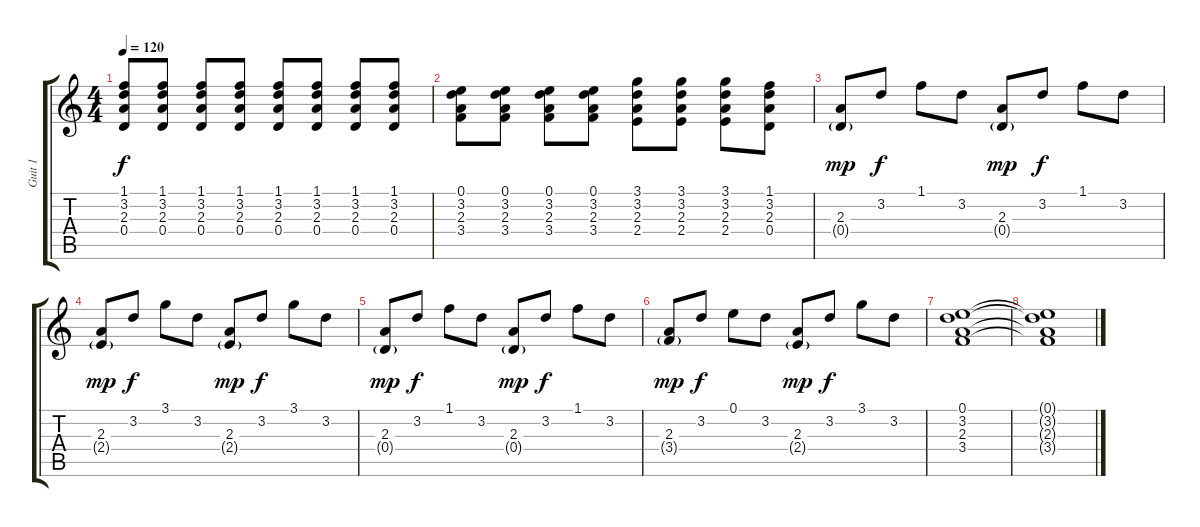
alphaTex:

\track ("Guit 1" "Guit 1") {instrument acousticguitarnylon}
\staff {score tabs}
\tuning (E4 B3 G3 D3 A2 E2) {hide}
\ts (4 4)
\tempo 120
\clef g2
\ks c
(1.1 3.2 2.3 0.4).8{dy f} (1.1 3.2 2.3 0.4).8 (1.1 3.2 2.3 0.4).8 (1.1 3.2 2.3 0.4).8 (1.1 3.2 2.3 0.4).8 (1.1 3.2 2.3 0.4).8 (1.1 3.2 2.3 0.4).8 (1.1 3.2 2.3 0.4).8 |
(0.1 3.2 2.3 3.4).8 (0.1 3.2 2.3 3.4).8 (0.1 3.2 2.3 3.4).8 (0.1 3.2 2.3 3.4).8 (3.1 3.2 2.3 2.4).8 (3.1 3.2 2.3 2.4).8 (3.1 3.2 2.3 2.4).8 (1.1 3.2 2.3 0.4).8 |
(2.3 0.4{g}).8{dy mp volume 7} 3.2.8{dy f} 1.1.8 3.2.8 (2.3 0.4{g}).8{dy mp} 3.2.8{dy f} 1.1.8 3.2.8 |
(2.3 2.4{g}).8{dy mp} 3.2.8{dy f} 3.1.8 3.2.8 (2.3 2.4{g}).8{dy mp} 3.2.8{dy f} 3.1.8 3.2.8 |
(2.3 0.4{g}).8{dy mp} 3.2.8{dy f} 1.1.8 3.2.8 (2.3 0.4{g}).8{dy mp} 3.2.8{dy f} 1.1.8 3.2.8 |
(2.3 3.4{g}).8{dy mp} 3.2.8{dy f} 0.1.8 3.2.8 (2.3 2.4{g}).8{dy mp} 3.2.8{dy f} 3.1.8 3.2.8 |
(0.1 3.2 2.3 3.4).1{volume 2} |
(0.1{t} 3.2{t} 2.3{t} 3.4{t}).1
